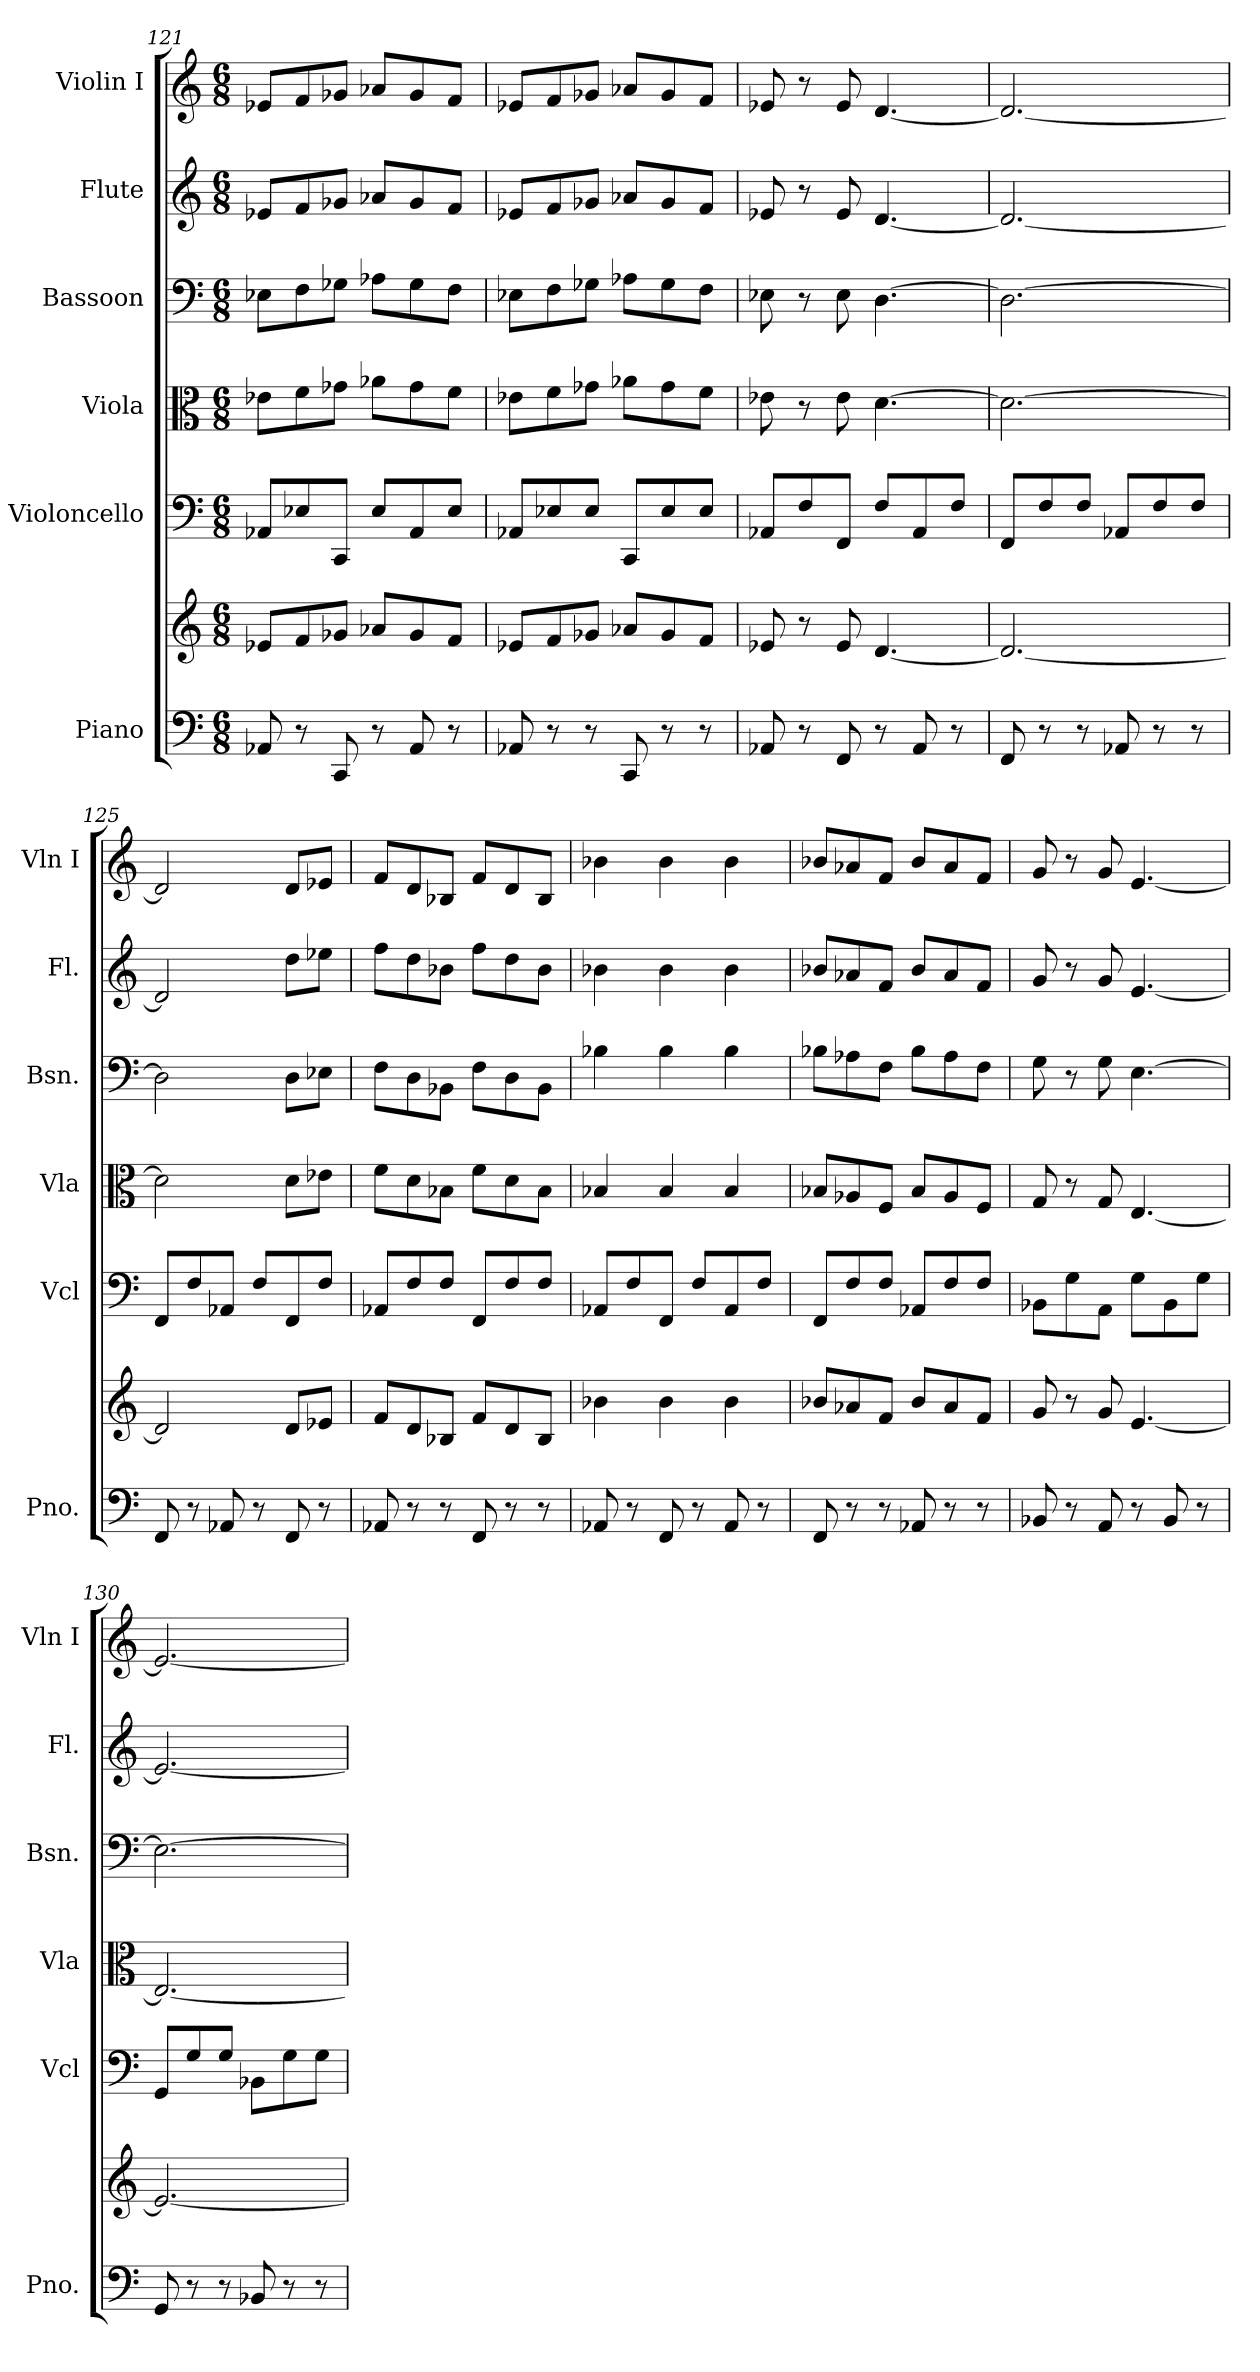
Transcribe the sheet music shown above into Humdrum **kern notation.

**kern	**kern	**kern	**kern	**kern	**kern	**kern
*part6	*part6	*part5	*part4	*part3	*part2	*part1
*staff7	*staff6	*staff5	*staff4	*staff3	*staff2	*staff1
*I"Piano	*	*I"Violoncello	*I"Viola	*I"Bassoon	*I"Flute	*I"Violin I
*I'Pno.	*	*I'Vcl	*I'Vla	*I'Bsn.	*I'Fl.	*I'Vln I
*clefF4	*clefG2	*clefF4	*clefC3	*clefF4	*clefG2	*clefG2
*k[]	*k[]	*k[]	*k[]	*k[]	*k[]	*k[]
*M6/8	*M6/8	*M6/8	*M6/8	*M6/8	*M6/8	*M6/8
=121	=121	=121	=121	=121	=121	=121
8AA-X/	8e-X/L	8AA-X/L	8e-X\L	8E-X\L	8e-X/L	8e-X/L
8r	8f/	8E-X/	8f\	8F\	8f/	8f/
8CC/	8g-X/J	8CC/J	8g-X\J	8G-X\J	8g-X/J	8g-X/J
8r	8a-X/L	8E-/L	8a-X\L	8A-X\L	8a-X/L	8a-X/L
8AA-/	8g-/	8AA-/	8g-\	8G-\	8g-/	8g-/
8r	8f/J	8E-/J	8f\J	8F\J	8f/J	8f/J
!!LO:LB:g=z
=122	=122	=122	=122	=122	=122	=122
8AA-X/	8e-X/L	8AA-X/L	8e-X\L	8E-X\L	8e-X/L	8e-X/L
8r	8f/	8E-X/	8f\	8F\	8f/	8f/
8r	8g-X/J	8E-/J	8g-X\J	8G-X\J	8g-X/J	8g-X/J
8CC/	8a-X/L	8CC/L	8a-X\L	8A-X\L	8a-X/L	8a-X/L
8r	8g-/	8E-/	8g-\	8G-\	8g-/	8g-/
8r	8f/J	8E-/J	8f\J	8F\J	8f/J	8f/J
=123	=123	=123	=123	=123	=123	=123
8AA-X/	8e-X/	8AA-X/L	8e-X\	8E-X\	8e-X/	8e-X/
8r	8r	8F/	8r	8r	8r	8r
8FF/	8e-/	8FF/J	8e-\	8E-\	8e-/	8e-/
8r	[4.d/	8F/L	[4.d\	[4.D\	[4.d/	[4.d/
8AA-/	.	8AA-/	.	.	.	.
8r	.	8F/J	.	.	.	.
=124	=124	=124	=124	=124	=124	=124
8FF/	2.d/_	8FF/L	2.d\_	2.D\_	2.d/_	2.d/_
8r	.	8F/	.	.	.	.
8r	.	8F/J	.	.	.	.
8AA-X/	.	8AA-X/L	.	.	.	.
8r	.	8F/	.	.	.	.
8r	.	8F/J	.	.	.	.
=125	=125	=125	=125	=125	=125	=125
8FF/	2d/]	8FF/L	2d\]	2D\]	2d/]	2d/]
8r	.	8F/	.	.	.	.
8AA-X/	.	8AA-X/J	.	.	.	.
8r	.	8F/L	.	.	.	.
8FF/	8d/L	8FF/	8d\L	8D\L	8dd\L	8d/L
8r	8e-X/J	8F/J	8e-X\J	8E-X\J	8ee-X\J	8e-X/J
=126	=126	=126	=126	=126	=126	=126
8AA-X/	8f/L	8AA-X/L	8f\L	8F\L	8ff\L	8f/L
8r	8d/	8F/	8d\	8D\	8dd\	8d/
8r	8B-X/J	8F/J	8B-X\J	8BB-X\J	8b-X\J	8B-X/J
8FF/	8f/L	8FF/L	8f\L	8F\L	8ff\L	8f/L
8r	8d/	8F/	8d\	8D\	8dd\	8d/
8r	8B-/J	8F/J	8B-\J	8BB-\J	8b-\J	8B-/J
=127	=127	=127	=127	=127	=127	=127
8AA-X/	4b-X\	8AA-X/L	4B-X/	4B-X\	4b-X\	4b-X\
8r	.	8F/	.	.	.	.
8FF/	4b-\	8FF/J	4B-/	4B-\	4b-\	4b-\
8r	.	8F/L	.	.	.	.
8AA-/	4b-\	8AA-/	4B-/	4B-\	4b-\	4b-\
8r	.	8F/J	.	.	.	.
!!LO:PB:g=z
=128	=128	=128	=128	=128	=128	=128
8FF/	8b-X/L	8FF/L	8B-X/L	8B-X\L	8b-X/L	8b-X/L
8r	8a-X/	8F/	8A-X/	8A-X\	8a-X/	8a-X/
8r	8f/J	8F/J	8F/J	8F\J	8f/J	8f/J
8AA-X/	8b-/L	8AA-X/L	8B-/L	8B-\L	8b-/L	8b-/L
8r	8a-/	8F/	8A-/	8A-\	8a-/	8a-/
8r	8f/J	8F/J	8F/J	8F\J	8f/J	8f/J
=129	=129	=129	=129	=129	=129	=129
8BB-X/	8g/	8BB-X\L	8G/	8G\	8g/	8g/
8r	8r	8G\	8r	8r	8r	8r
8AA/	8g/	8AA\J	8G/	8G\	8g/	8g/
8r	[4.e/	8G\L	[4.E/	[4.E\	[4.e/	[4.e/
8BB-/	.	8BB-\	.	.	.	.
8r	.	8G\J	.	.	.	.
=130	=130	=130	=130	=130	=130	=130
8GG/	2.e/_	8GG/L	2.E/_	2.E\_	2.e/_	2.e/_
8r	.	8G/	.	.	.	.
8r	.	8G/J	.	.	.	.
8BB-X/	.	8BB-X\L	.	.	.	.
8r	.	8G\	.	.	.	.
8r	.	8G\J	.	.	.	.
=	=	=	=	=	=	=
*-	*-	*-	*-	*-	*-	*-
